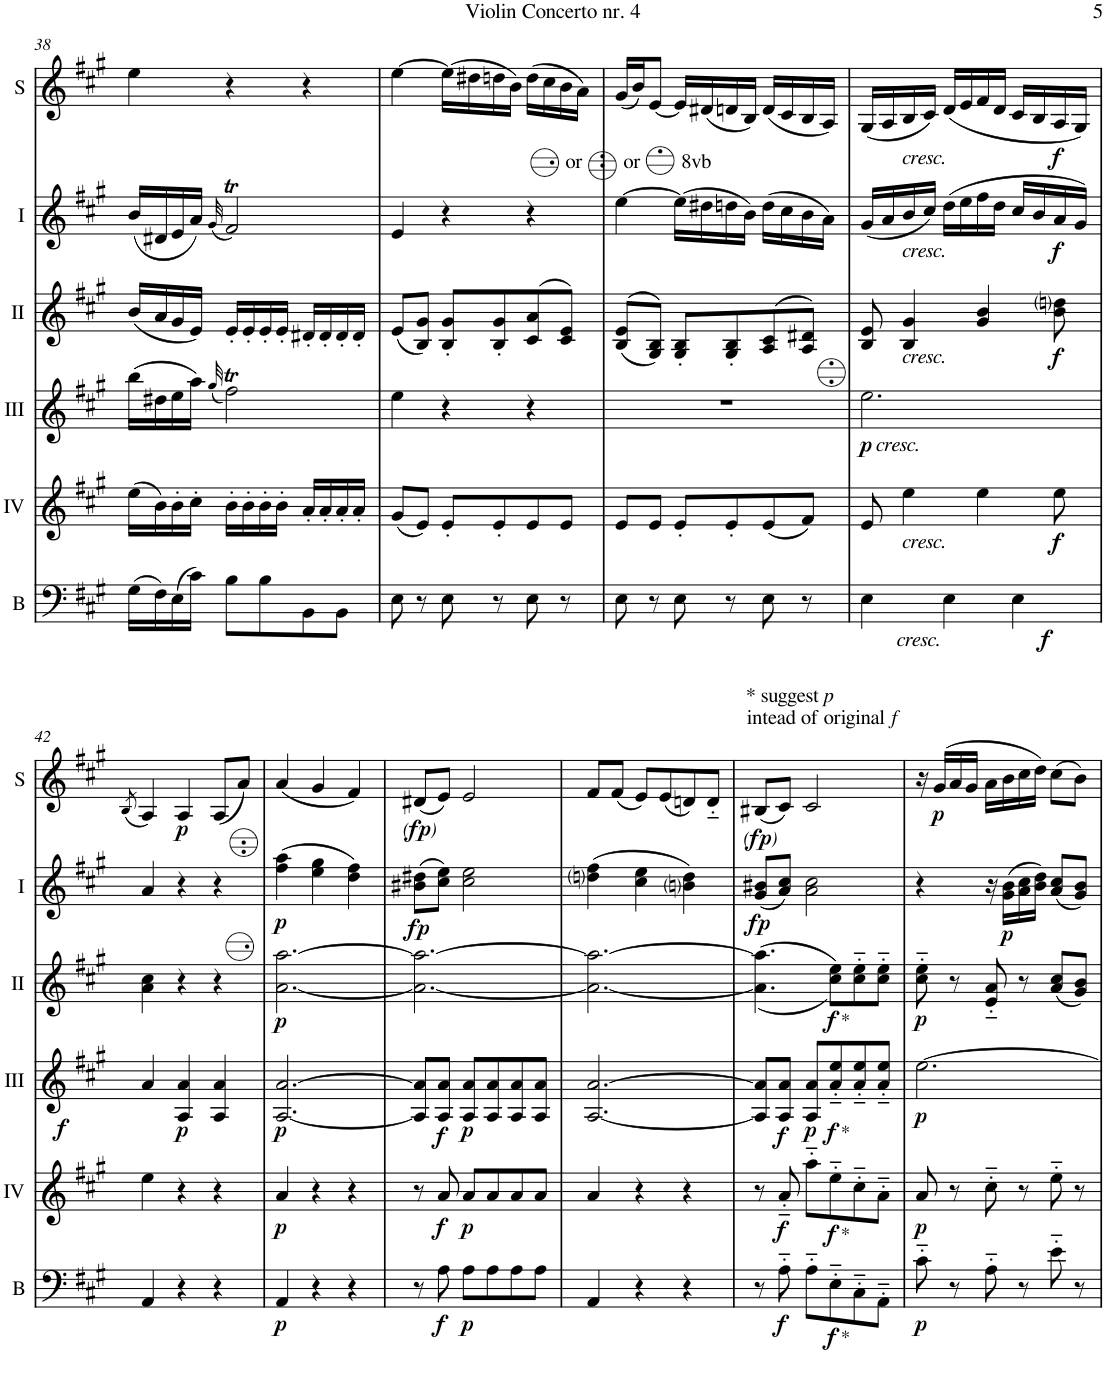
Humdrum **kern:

**kern	**dynam	**kern	**dynam	**kern	**dynam	**kern	**dynam	**kern	**dynam	**kern	**dynam
*part6	*part6	*part5	*part5	*part4	*part4	*part3	*part3	*part2	*part2	*part1	*part1
*staff6	*staff6	*staff5	*staff5	*staff4	*staff4	*staff3	*staff3	*staff2	*staff2	*staff1	*staff1
*I"Bass	*	*I"Acc. 4	*	*I"Acc. 3	*	*I"Acc. 2	*	*I"Acc. 1	*	*I"Solo	*
*I'B	*	*	*	*	*	*	*	*	*	*I'S	*
!!LO:PB:g=z
*clefF4	*	*clefG2	*	*clefG2	*	*clefG2	*	*clefG2	*	*clefG2	*
*Trd7c12	*	*Trd7c12	*	*Trd7c12	*	*	*	*	*	*	*
*k[f#c#g#]	*	*k[f#c#g#]	*	*k[f#c#g#]	*	*k[f#c#g#]	*	*k[f#c#g#]	*	*k[f#c#g#]	*
*M3/4	*	*M3/4	*	*M3/4	*	*M3/4	*	*M3/4	*	*M3/4	*
=38	=38	=38	=38	=38	=38	=38	=38	=38	=38	=38	=38
(16G#\LL	.	(16ee\LL	.	(16bbb\LL	.	(16b/LL	.	(16b/LL	.	4ee\	.
16F#\)	.	16b\)	.	16ddd#X\	.	16a/	.	16d#X/	.	.	.
(16E\	.	16b'\	.	16eee\	.	16g#/	.	16e/	.	.	.
16c#\JJ)	.	16cc#'\JJ	.	16aaa\JJ)	.	16e/JJ)	.	16a/JJ)	.	.	.
.	.	.	.	(32qggg#/	.	.	.	(32qg#/	.	.	.
8B\L	.	16b'\LL	.	2fff#T\)	.	16e'/LL	.	2f#T/)	.	4r	.
.	.	16b'\	.	.	.	16e'/	.	.	.	.	.
8B\	.	16b'\	.	.	.	16e'/	.	.	.	.	.
.	.	16b'\JJ	.	.	.	16e'/JJ	.	.	.	.	.
8BB\	.	16a'/LL	.	.	.	16d#X'/LL	.	.	.	4r	.
.	.	16a'/	.	.	.	16d#'/	.	.	.	.	.
8BB\J	.	16a'/	.	.	.	16d#'/	.	.	.	.	.
.	.	16a'/JJ	.	.	.	16d#'/JJ	.	.	.	.	.
=39	=39	=39	=39	=39	=39	=39	=39	=39	=39	=39	=39
8E\	.	(8g#/L	.	4eee\	.	(8e/L	.	4e/	.	[4ee\	.
8r	.	8e/J)	.	.	.	8B/ 8g#/J)	.	.	.	.	.
8E\	.	8e'/L	.	4r	.	8B/' 8g#/'L	.	4r	.	(16ee\LL]	.
.	.	.	.	.	.	.	.	.	.	16dd#X\	.
8r	.	8e'/	.	.	.	8B/' 8g#/'	.	.	.	16ddn\	.
.	.	.	.	.	.	.	.	.	.	16b\JJ)	.
8E\	.	8e/	.	4r	.	(>8c#/ 8a/	.	4r	.	(16dd\LL	.
.	.	.	.	.	.	.	.	.	.	16cc#\	.
8r	.	8e/J	.	.	.	8c#/ 8e/J)	.	.	.	16b\	.
.	.	.	.	.	.	.	.	.	.	16a\JJ)	.
=40	=40	=40	=40	=40	=40	=40	=40	=40	=40	=40	=40
!	!	!	!	!	!	!	!	!LO:TX:a:t=or        or        8vb	!	!	!
8E\	.	8e/L	.	2.r	.	((>8B/ 8e/L	.	[4ee\	.	(16g#/LL	.
.	.	.	.	.	.	.	.	.	.	16b/J)	.
8r	.	8e/J	.	.	.	8G#/ 8B/J))	.	.	.	[8e/J	.
8E\	.	8e'/L	.	.	.	8G#/' 8B/'L	.	(16ee\LL]	.	16e/LL]	.
.	.	.	.	.	.	.	.	16dd#X\	.	(16d#X/	.
8r	.	8e'/	.	.	.	8G#/' 8B/'	.	16ddn\	.	16dn/	.
.	.	.	.	.	.	.	.	16b\JJ)	.	16B/JJ)	.
8E\	.	(8e/	.	.	.	(>8A/ 8c#/	.	(16dd\LL	.	(16d/LL	.
.	.	.	.	.	.	.	.	16cc#\	.	16c#/	.
8r	.	8f#/J)	.	.	.	8A/ 8d#X/J)	.	16b\	.	16B/	.
.	.	.	.	.	.	.	.	16a\JJ)	.	16A/JJ)	.
=41	=41	=41	=41	=41	=41	=41	=41	=41	=41	=41	=41
!	!	!	!	!LO:TX:b:i:t=cresc.	!	!	!	!	!	!	!
!LO:TX:b:i:t=cresc.	!	!	!	!	!	!	!	!	!	!	!
!	!	!	!	!	!LO:DY:b	!	!	!	!	!	!
4E\	.	8e/	.	2.ee\	p	8B/ 8e/	.	(16g#/LL	.	(16G#/LL	.
.	.	.	.	.	.	.	.	16a/	.	16A/	.
!	!	!	!	!	!	!	!	!	!	!LO:TX:b:i:t=cresc.	!
!	!	!	!	!	!	!	!	!LO:TX:b:i:t=cresc.	!	!	!
!	!	!	!	!	!	!LO:TX:b:i:t=cresc.	!	!	!	!	!
!	!	!LO:TX:b:i:t=cresc.	!	!	!	!	!	!	!	!	!
.	.	4ee\	.	.	.	4B/ 4g#/	.	16b/	.	16B/	.
.	.	.	.	.	.	.	.	16cc#/JJ)	.	16c#/JJ)	.
4E\	.	.	.	.	.	.	.	(16dd\LL	.	(16d/LL	.
.	.	.	.	.	.	.	.	16ee\	.	16e/	.
.	.	4ee\	.	.	.	4g#/ 4b/	.	16ff#\	.	16f#/	.
.	.	.	.	.	.	.	.	16dd\JJ	.	16d/JJ	.
!	!LO:DY:b	!	!	!	!	!	!	!	!	!	!
4E\	f	.	.	.	.	.	.	16cc#/LL	.	16c#/LL	.
.	.	.	.	.	.	.	.	16b/	.	16B/	.
!	!	!	!LO:DY:b	!	!	!	!LO:DY:b	!	!LO:DY:b	!	!LO:DY:b
.	.	8ee\	f	.	.	8b\ 8ddni\	f	16a/	f	16A/	f
.	.	.	.	.	.	.	.	16g#/JJ)	.	16G#/JJ)	.
!!LO:LB:g=z
=42	=42	=42	=42	=42	=42	=42	=42	=42	=42	=42	=42
.	.	.	.	.	.	.	.	.	.	(8qB/	.
!	!	!	!	!	!LO:DY:b	!	!	!	!	!	!
4AA/	.	4ee\	.	4a/	f	4a\ 4cc#\	.	4a/	.	4A/)	.
!	!	!	!	!	!LO:DY:b	!	!	!	!	!	!LO:DY:b
4r	.	4r	.	4A/ 4a/	p	4r	.	4r	.	4A/	p
4r	.	4r	.	4A/ 4a/	.	4r	.	4r	.	(8A/L	.
.	.	.	.	.	.	.	.	.	.	8a/J)	.
=43	=43	=43	=43	=43	=43	=43	=43	=43	=43	=43	=43
!	!LO:DY:b	!	!LO:DY:b	!	!LO:DY:b	!	!LO:DY:b	!	!LO:DY:b	!	!
4AA/	p	4a/	p	[2.A/ [2.a/	p	[2.a\ [2.aa\	p	(4f#\ 4a\	p	(4a/	.
4r	.	4r	.	.	.	.	.	4e\ 4g#\	.	4g#/	.
4r	.	4r	.	.	.	.	.	4d\ 4f#\)	.	4f#/)	.
=44	=44	=44	=44	=44	=44	=44	=44	=44	=44	=44	=44
!	!	!	!	!	!	!	!	!	!LO:DY:b	!	!LO:DY:b
!	!	!	!	!	!	!	!	!	!	!	!LO:DY:n=1:b
!	!	!	!	!	!	!	!	!	!	!	!LO:DY:n=2:b
8r	.	8r	.	8A/] 8a/]L	.	2.a\_ 2.aa\_	.	(8B#X\ 8d#X\L	fp	(8d#X/L	other-dynamics fp other-dynamics
!	!LO:DY:b	!	!LO:DY:b	!	!LO:DY:b	!	!	!	!	!	!
8A\	f	8a/	f	8A/ 8a/J	f	.	.	8c#\ 8e\J)	.	8e/J)	.
!	!LO:DY:b	!	!LO:DY:b	!	!LO:DY:b	!	!	!	!	!	!
8A\L	p	8a/L	p	8A/ 8a/L	p	.	.	2c#\ 2e\	.	2e/	.
8A\	.	8a/	.	8A/ 8a/	.	.	.	.	.	.	.
8A\	.	8a/	.	8A/ 8a/	.	.	.	.	.	.	.
8A\J	.	8a/J	.	8A/ 8a/J	.	.	.	.	.	.	.
=45	=45	=45	=45	=45	=45	=45	=45	=45	=45	=45	=45
4AA/	.	4a/	.	[2.A/ [2.a/	.	2.a\_ 2.aa\_	.	(4dni\ 4f#\	.	8f#/L	.
.	.	.	.	.	.	.	.	.	.	(8f#/J	.
4r	.	4r	.	.	.	.	.	4c#\ 4e\	.	8e/L)	.
.	.	.	.	.	.	.	.	.	.	(8e/	.
4r	.	4r	.	.	.	.	.	4Bni\ 4d\)	.	8dn/)	.
.	.	.	.	.	.	.	.	.	.	8d'~/J	.
=46	=46	=46	=46	=46	=46	=46	=46	=46	=46	=46	=46
!	!	!	!	!	!	!	!	!	!LO:DY:b	!	!LO:DY:b
!	!	!	!	!	!	!	!	!	!	!	!LO:DY:n=1:b
!	!	!	!	!	!	!	!	!	!	!	!LO:DY:n=2:b
8r	.	8r	.	8A/] 8a/]L	.	((<4.a\] 4.aa\]	.	(8G#/ 8B#X/L	fp	(8B#X/L	other-dynamics fp other-dynamics
!	!LO:DY:b	!	!LO:DY:b	!	!LO:DY:b	!	!	!	!	!	!
8A'~\	f	8a'~/	f	8A/ 8a/J	f	.	.	8A/ 8c#/J)	.	8c#/J)	.
!	!	!	!	!	!LO:DY:b	!	!	!	!	!	!
8A'~\L	.	8aa'~\L	.	8A/ 8a/L	p	.	.	2A\ 2c#\	.	2c#/	.
!	!	!	!	!	!	!LO:TX:a:t=* suggest	!	!	!	!	!
!	!	!	!	!	!	!LO:TX:a:i:t=p	!	!	!	!	!
!	!	!	!	!	!	!LO:TX:a:t=intead of original	!	!	!	!	!
!	!	!	!	!	!	!LO:TX:a:i:t=f	!	!	!	!	!
!	!LO:DY:b	!	!	!	!	!	!	!	!	!	!
!	!LO:DY:n=1:b	!	!LO:DY:b	!	!	!	!	!	!	!	!
!	!	!	!LO:DY:n=1:b	!	!LO:DY:b	!	!	!	!	!	!
!	!	!	!	!	!LO:DY:n=1:b	!	!LO:DY:b	!	!	!	!
!	!	!	!	!	!	!	!LO:DY:n=1:b	!	!	!	!
8E'~\	f other-dynamics	8ee'~\	f other-dynamics	8a/'~ 8ee/'~	f other-dynamics	8cc#\ 8ee\L))	f other-dynamics	.	.	.	.
8C#'~\	.	8cc#'~\	.	8a/'~ 8ee/'~	.	8cc#\'~ 8ee\'~	.	.	.	.	.
8AA'~\J	.	8a'~\J	.	8a/'~ 8ee/'~J	.	8cc#\'~ 8ee\'~J	.	.	.	.	.
=47	=47	=47	=47	=47	=47	=47	=47	=47	=47	=47	=47
!	!LO:DY:b	!	!LO:DY:b	!	!LO:DY:b	!	!LO:DY:b	!	!	!	!
8c#'~\	p	8a/	p	[2.ee\	p	8cc#\'~ 8ee\'~	p	4r	.	16r	.
!	!	!	!	!	!	!	!	!	!	!	!LO:DY:b
.	.	.	.	.	.	.	.	.	.	(16g#/LL	p
8r	.	8r	.	.	.	8r	.	.	.	16a/	.
.	.	.	.	.	.	.	.	.	.	16g#/JJ	.
8A'~\	.	8cc#'~\	.	.	.	8e/'~ 8a/'~	.	16r	.	16a\LL	.
!	!	!	!	!	!	!	!	!	!LO:DY:b	!	!
.	.	.	.	.	.	.	.	(16G#\ 16B\LL	p	16b\	.
8r	.	8r	.	.	.	8r	.	16A\ 16c#\	.	16cc#\	.
.	.	.	.	.	.	.	.	16B\ 16d\JJ)	.	16dd\JJ)	.
8e'~\	.	8ee'~\	.	.	.	(8a/ 8cc#/L	.	(8A/ 8c#/L	.	(8cc#\L	.
8r	.	8r	.	.	.	8g#/ 8b/J)	.	8G#/ 8B/J)	.	8b\J)	.
=	=	=	=	=	=	=	=	=	=	=	=
*-	*-	*-	*-	*-	*-	*-	*-	*-	*-	*-	*-
